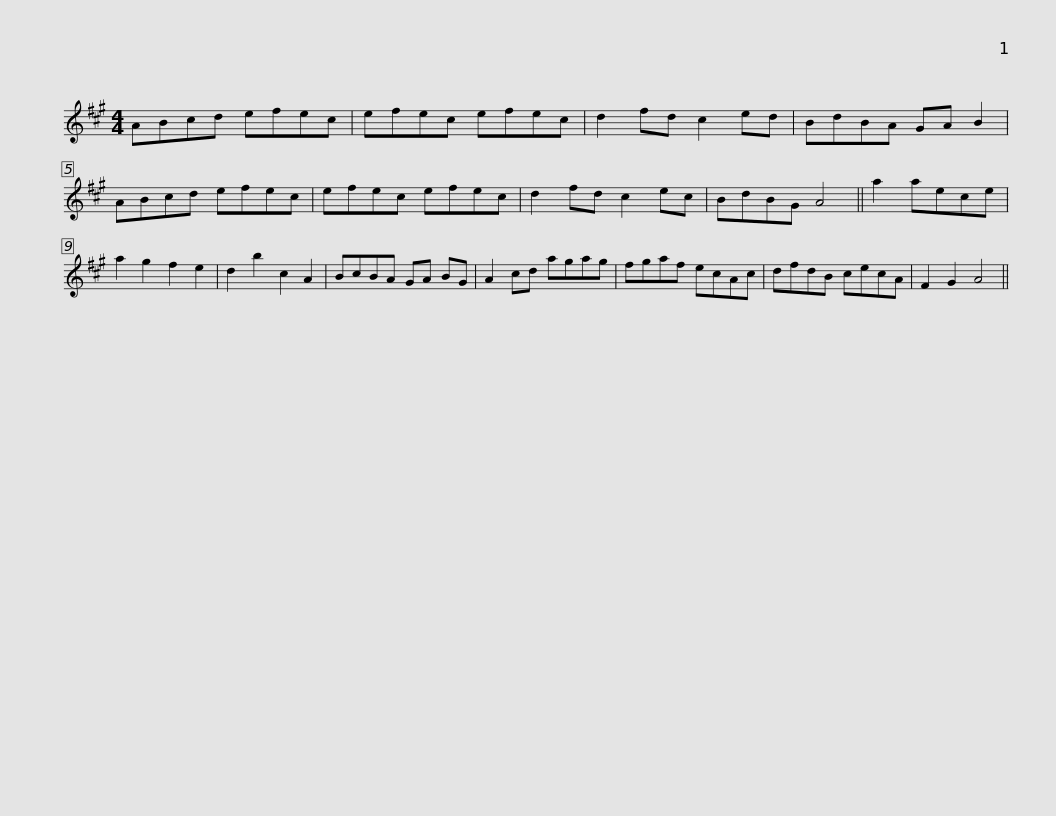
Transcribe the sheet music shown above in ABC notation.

X:1
L:1/8
M:4/4
I:linebreak $
K:A
V:1 treble
V:1
 ABcd efec | efec efec | d2 fd c2 ed | BdBA GA B2 | ABcd efec |$ %5
 efec efec | d2 fd c2 ec | BdBG A4 || a2 aece | a2 g2 f2 e2 | %10
 d2 b2 c2 A2 | BcBA GA BG |$ A2 cd agag | fgaf ecAc | dfdB cecA | %15
 F2 G2 A4 || %16
